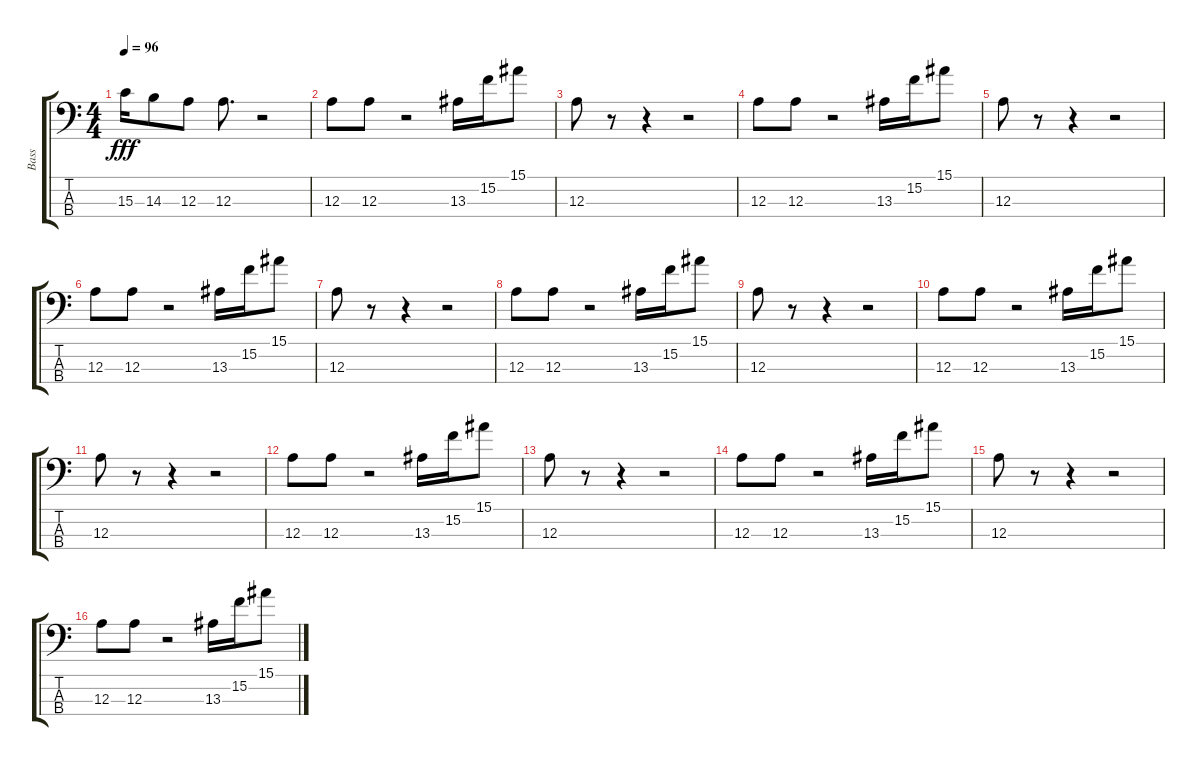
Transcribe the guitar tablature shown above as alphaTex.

\track ("Bass" "Bass") {instrument electricbassfinger}
\staff {score tabs}
\tuning (G2 D2 A1 E1) {hide}
\ts (4 4)
\tempo 96
\clef f4
\ks c
15.3.16{dy fff} 14.3.8 12.3.8 12.3.8{d} r.2 |
12.3.8 12.3.8 r.2 13.3.16 15.2.16 15.1.8 |
12.3.8 r.8 r.4 r.2 |
12.3.8 12.3.8 r.2 13.3.16 15.2.16 15.1.8 |
12.3.8 r.8 r.4 r.2 |
12.3.8 12.3.8 r.2 13.3.16 15.2.16 15.1.8 |
12.3.8 r.8 r.4 r.2 |
12.3.8 12.3.8 r.2 13.3.16 15.2.16 15.1.8 |
12.3.8 r.8 r.4 r.2 |
12.3.8 12.3.8 r.2 13.3.16 15.2.16 15.1.8 |
12.3.8 r.8 r.4 r.2 |
12.3.8 12.3.8 r.2 13.3.16 15.2.16 15.1.8 |
12.3.8 r.8 r.4 r.2 |
12.3.8 12.3.8 r.2 13.3.16 15.2.16 15.1.8 |
12.3.8 r.8 r.4 r.2 |
12.3.8 12.3.8 r.2 13.3.16 15.2.16 15.1.8
